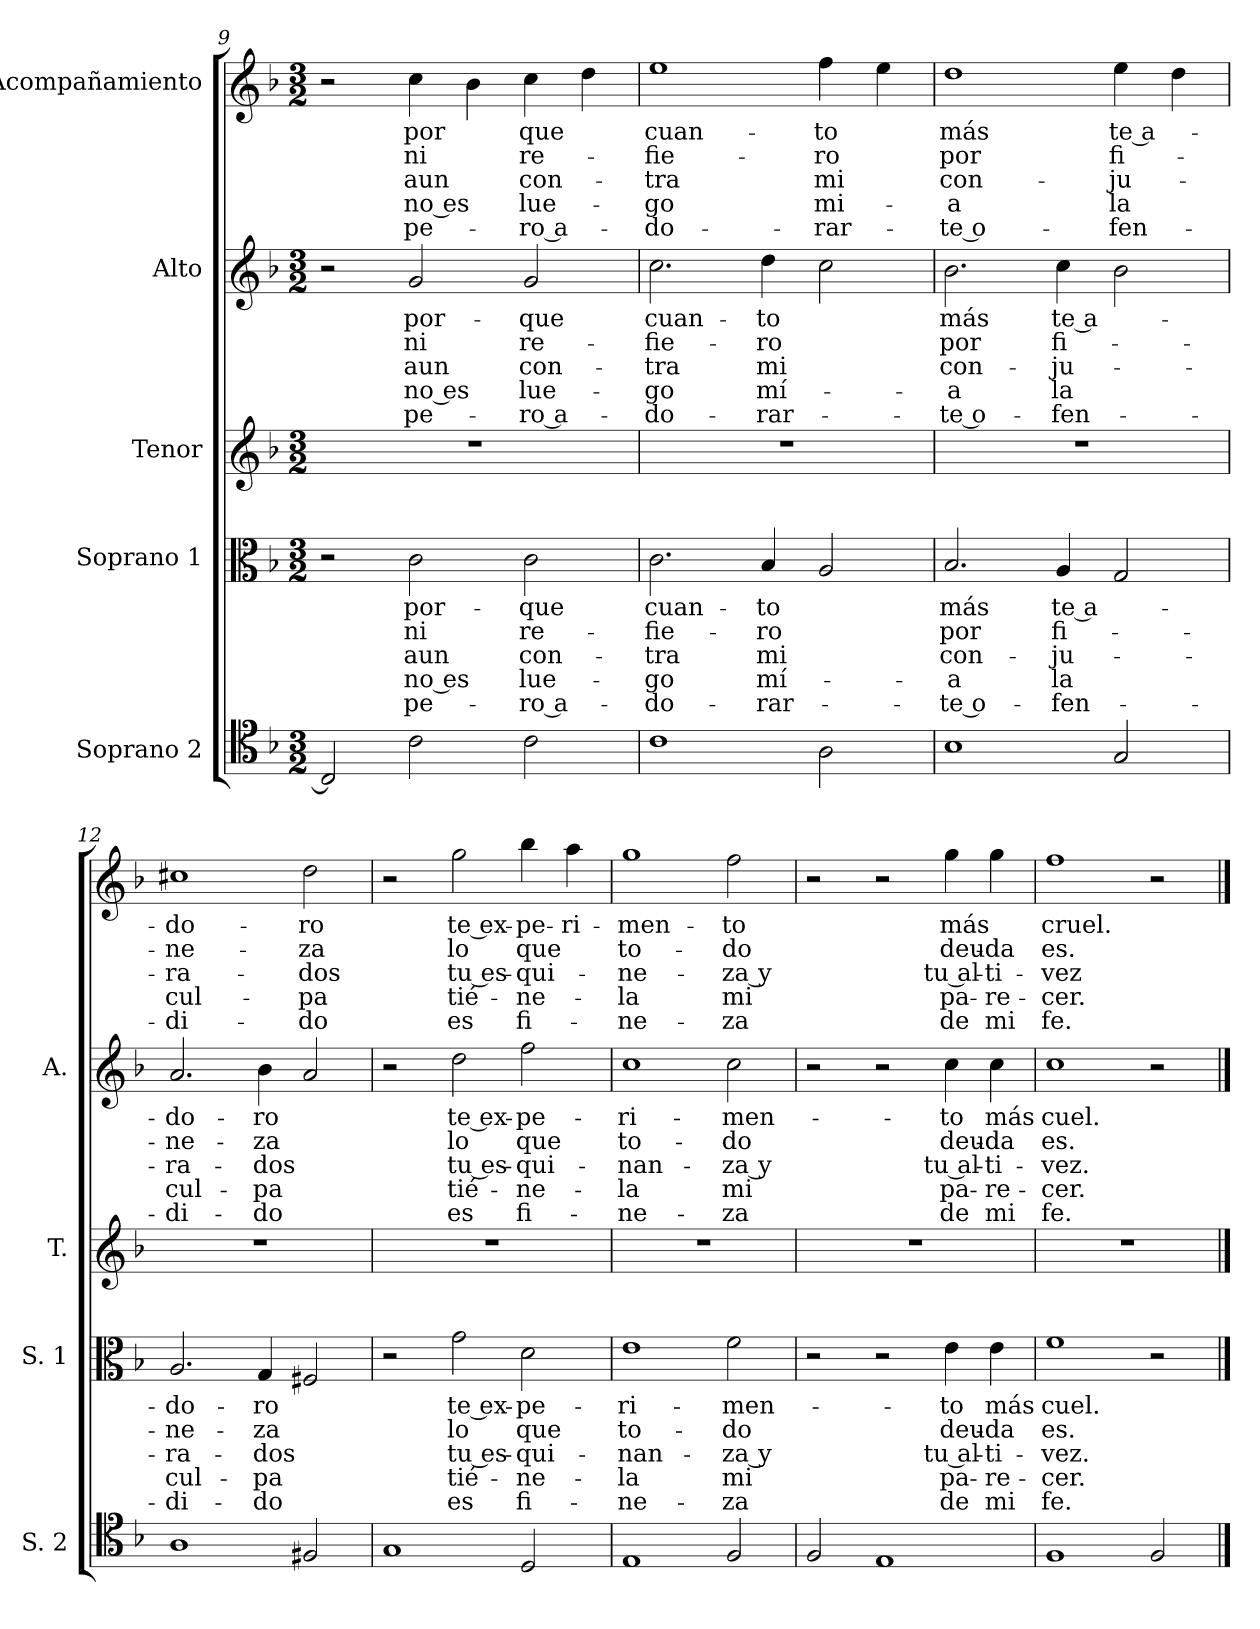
**kern	**kern	**text	**text	**text	**text	**text	**kern	**kern	**text	**text	**text	**text	**text	**kern	**text	**text	**text	**text	**text
*part5	*part4	*part4	*part4	*part4	*part4	*part4	*part3	*part2	*part2	*part2	*part2	*part2	*part2	*part1	*part1	*part1	*part1	*part1	*part1
*staff5	*staff4	*staff4	*staff4	*staff4	*staff4	*staff4	*staff3	*staff2	*staff2	*staff2	*staff2	*staff2	*staff2	*staff1	*staff1	*staff1	*staff1	*staff1	*staff1
*I"Soprano 2	*I"Soprano 1	*	*	*	*	*	*I"Tenor	*I"Alto	*	*	*	*	*	*I"Acompañamiento	*	*	*	*	*
*I'S. 2	*I'S. 1	*	*	*	*	*	*I'T.	*I'A.	*	*	*	*	*	*	*	*	*	*	*
*clefC4	*clefC3	*	*	*	*	*	*clefG2	*clefG2	*	*	*	*	*	*clefG2	*	*	*	*	*
*k[b-]	*k[b-]	*	*	*	*	*	*k[b-]	*k[b-]	*	*	*	*	*	*k[b-]	*	*	*	*	*
*M3/2	*M3/2	*	*	*	*	*	*M3/2	*M3/2	*	*	*	*	*	*M3/2	*	*	*	*	*
=9	=9	=9	=9	=9	=9	=9	=9	=9	=9	=9	=9	=9	=9	=9	=9	=9	=9	=9	=9
2C]	2r	.	.	.	.	.	1.r	2r	.	.	.	.	.	2r	.	.	.	.	.
2c	2c	por-	ni	aun	no es	pe-	.	2g	por-	ni	aun	no es	pe-	4cc	por	ni	aun	no es	pe-
.	.	.	.	.	.	.	.	.	.	.	.	.	.	4b-	.	.	.	.	.
2c	2c	-que	re-	con-	lue-	-ro a-	.	2g	-que	re-	con-	lue-	-ro a-	4cc	que	re-	con-	lue-	-ro a-
.	.	.	.	.	.	.	.	.	.	.	.	.	.	4dd	.	.	.	.	.
=10	=10	=10	=10	=10	=10	=10	=10	=10	=10	=10	=10	=10	=10	=10	=10	=10	=10	=10	=10
1c	2.c	cuan-	-fie-	-tra	-go	-do-	1.r	2.cc	cuan-	-fie-	-tra	-go	-do-	1ee	cuan-	-fie-	-tra	-go	-do-
.	4B-	-to	-ro	mi	mí-	-rar-	.	4dd	-to	-ro	mi	mí-	-rar-	.	.	.	.	.	.
2A	2A	.	.	.	.	.	.	2cc	.	.	.	.	.	4ff	-to	-ro	mi	mi-	-rar-
.	.	.	.	.	.	.	.	.	.	.	.	.	.	4ee	.	.	.	.	.
=11	=11	=11	=11	=11	=11	=11	=11	=11	=11	=11	=11	=11	=11	=11	=11	=11	=11	=11	=11
1B-	2.B-	más	por	con-	-a	-te o-	1.r	2.b-	más	por	con-	-a	-te o-	1dd	más	por	con-	-a	-te o-
.	4A	te a-	fi-	-ju-	la	-fen-	.	4cc	te a-	fi-	-ju-	la	-fen-	.	.	.	.	.	.
2G	2G	.	.	.	.	.	.	2b-	.	.	.	.	.	4ee	te a-	fi-	-ju-	la	-fen-
.	.	.	.	.	.	.	.	.	.	.	.	.	.	4dd	.	.	.	.	.
!!LO:PB:g=z
=12	=12	=12	=12	=12	=12	=12	=12	=12	=12	=12	=12	=12	=12	=12	=12	=12	=12	=12	=12
1A	2.A	-do-	-ne-	-ra-	cul-	-di-	1.r	2.a	-do-	-ne-	-ra-	cul-	-di-	1cc#X	-do-	-ne-	-ra-	cul-	-di-
.	4G	-ro	-za	-dos	-pa	-do	.	4b-	-ro	-za	-dos	-pa	-do	.	.	.	.	.	.
2F#X	2F#X	.	.	.	.	.	.	2a	.	.	.	.	.	2dd	-ro	-za	-dos	-pa	-do
=13	=13	=13	=13	=13	=13	=13	=13	=13	=13	=13	=13	=13	=13	=13	=13	=13	=13	=13	=13
1G	2r	.	.	.	.	.	1.r	2r	.	.	.	.	.	2r	.	.	.	.	.
.	2g	te ex-	lo	tu es-	tié-	es	.	2dd	te ex-	lo	tu es-	tié-	es	2gg	te ex-	lo	tu es-	tié-	es
2D	2d	-pe-	que	-qui-	-ne-	fi-	.	2ff	-pe-	que	-qui-	-ne-	fi-	4bb-	-pe-	que	-qui-	-ne-	fi-
.	.	.	.	.	.	.	.	.	.	.	.	.	.	4aa	-ri-	.	.	.	.
=14	=14	=14	=14	=14	=14	=14	=14	=14	=14	=14	=14	=14	=14	=14	=14	=14	=14	=14	=14
1E	1e	-ri-	to-	-nan-	-la	-ne-	1.r	1cc	-ri-	to-	-nan-	-la	-ne-	1gg	-men-	to-	-ne-	-la	-ne-
2F	2f	-men-	-do	-za y	mi	-za	.	2cc	-men-	-do	-za y	mi	-za	2ff	-to	-do	-za y	mi	-za
=15	=15	=15	=15	=15	=15	=15	=15	=15	=15	=15	=15	=15	=15	=15	=15	=15	=15	=15	=15
2F	2r	.	.	.	.	.	1.r	2r	.	.	.	.	.	2r	.	.	.	.	.
1E	2r	.	.	.	.	.	.	2r	.	.	.	.	.	2r	.	.	.	.	.
.	4e	-to	deu-	tu al-	pa-	de	.	4cc	-to	deu-	tu al-	pa-	de	4gg	más	deu-	tu al-	pa-	de
.	4e	más	-da	-ti-	-re-	mi	.	4cc	más	-da	-ti-	-re-	mi	4gg	.	-da	-ti-	-re-	mi
=16	=16	=16	=16	=16	=16	=16	=16	=16	=16	=16	=16	=16	=16	=16	=16	=16	=16	=16	=16
1F	1f	cuel.	es.	-vez.	-cer.	fe.	1.r	1cc	cuel.	es.	-vez.	-cer.	fe.	1ff	cruel.	es.	-vez	-cer.	fe.
2F	2r	.	.	.	.	.	.	2r	.	.	.	.	.	2r	.	.	.	.	.
==	==	==	==	==	==	==	==	==	==	==	==	==	==	==	==	==	==	==	==
*-	*-	*-	*-	*-	*-	*-	*-	*-	*-	*-	*-	*-	*-	*-	*-	*-	*-	*-	*-
